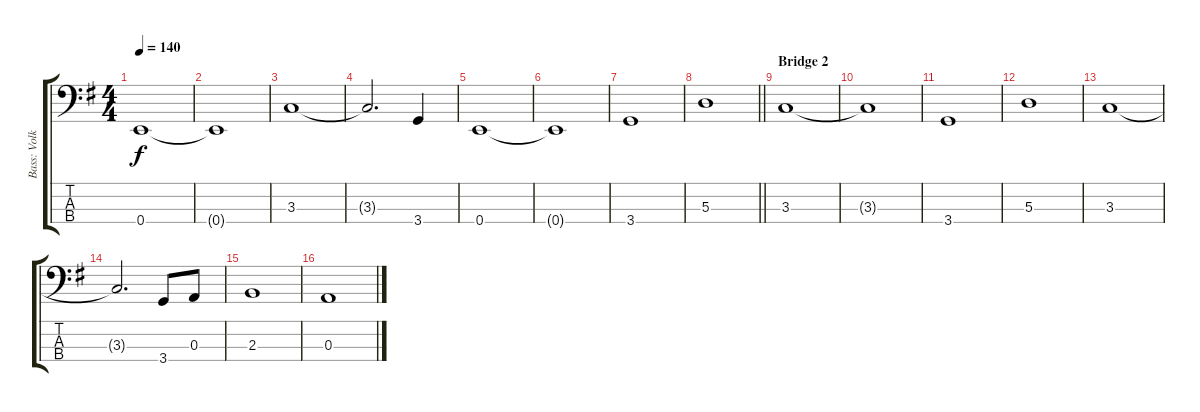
\track ("Bass: Volker Krawzcak" "Bass: Volk") {instrument electricbassfinger}
\staff {score tabs}
\tuning (G2 D2 A1 E1) {hide}
\ts (4 4)
\tempo 140
\clef f4
\ks eminor
0.4.1{dy f} |
0.4{t}.1 |
3.3.1 |
3.3{t}.2{d} 3.4.4 |
0.4.1 |
0.4{t}.1 |
3.4.1 |
\barLineRight lightlight
5.3.1 |
\section ("" "Bridge 2")
3.3.1 |
3.3{t}.1 |
3.4.1 |
5.3.1 |
3.3.1 |
3.3{t}.2{d} 3.4.8 0.3.8 |
2.3.1 |
0.3.1
